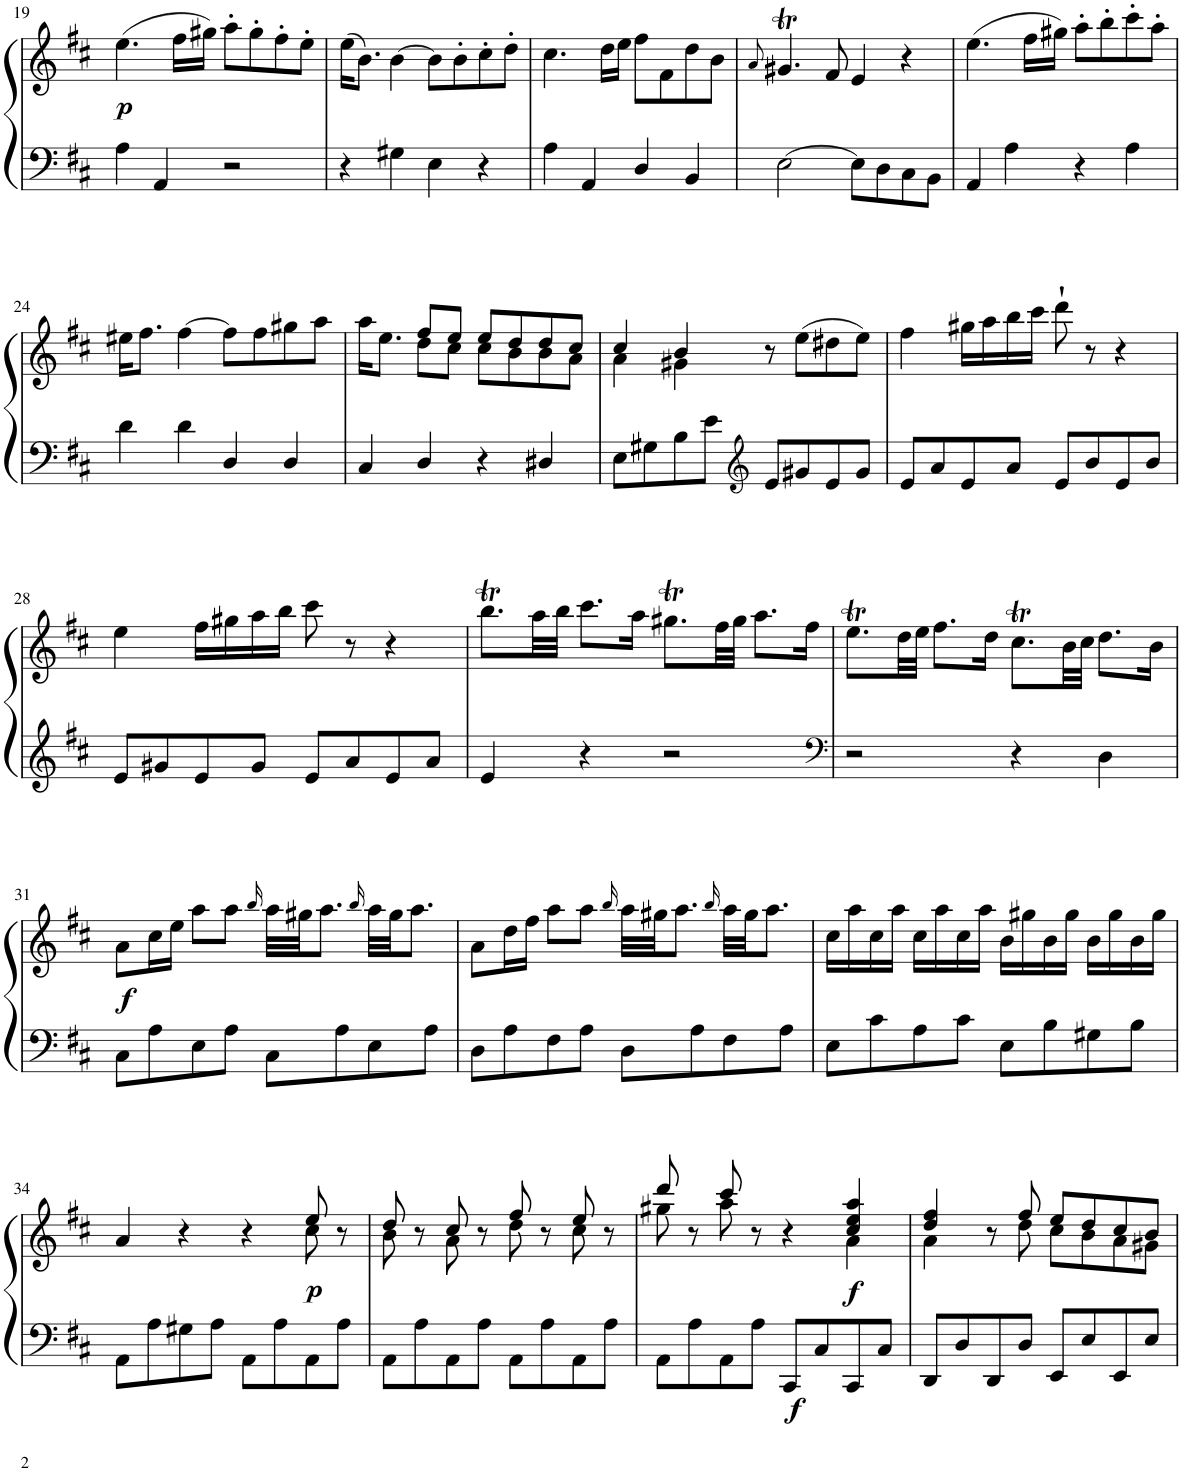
**kern	**kern	**dynam
*part1	*part1	*part1
*staff2	*staff1	*staff1/2
*I"Piano	*	*
*I'Pno.	*	*
!!LO:PB:g=z
*clefF4	*clefG2	*
*k[f#c#]	*k[f#c#]	*
*M4/4	*M4/4	*
*met(c)	*met(c)	*
=19	=19	=19
!	!	!LO:DY:b
4A\	(4.ee\	p
4AA/	.	.
.	16ff#\LL	.
.	16gg#X\JJ)	.
2r	8aa'\L	.
.	8gg#'\	.
.	8ff#'\	.
.	8ee'\J	.
=20	=20	=20
4r	(16ee\KL	.
.	8.b\J)	.
4G#X\	[4b\	.
4E\	8b\L]	.
.	8b'\	.
4r	8cc#'\	.
.	8dd'\J	.
=21	=21	=21
4A\	4.cc#\	.
4AA/	.	.
.	16dd\LL	.
.	16ee\JJ	.
4D/	8ff#\L	.
.	8f#\	.
4BB/	8dd\	.
.	8b\J	.
=22	=22	=22
.	8qa/	.
[2E\	4.g#Xt/	.
.	8f#/	.
8E\L]	4e/	.
8D\	.	.
8C#\	4r	.
8BB\J	.	.
=23	=23	=23
4AA/	(4.ee\	.
4A\	.	.
.	16ff#\LL	.
.	16gg#X\JJ)	.
4r	8aa'\L	.
.	8bb'\	.
4A\	8ccc#'\	.
.	8aa'\J	.
!!LO:LB:g=z
=24	=24	=24
4d\	16ee#X\KL	.
.	8.ff#\J	.
4d\	[4ff#\	.
4D/	8ff#\L]	.
.	8ff#\	.
4D/	8gg#X\	.
.	8aa\J	.
=25	=25	=25
*	*^	*
4C#/	16aa\KL	4ryy	.
.	8.ee\J	.	.
4D/	8ff#/L	8dd\L	.
.	8ee/J	8cc#\J	.
4r	8ee/L	8cc#\L	.
.	8dd/	8b\	.
4D#X/	8dd/	8b\	.
.	8cc#/J	8a\J	.
=26	=26	=26	=26
8E\L	4cc#/	4a\	.
8G#X\	.	.	.
8B\	4b/	4g#X\	.
8e\J	.	.	.
*clefG2	*	*	*
8e/L	8r	2ryy	.
8g#X/	(8ee\L	.	.
8e/	8dd#X\	.	.
8g#/J	8ee\J)	.	.
*	*v	*v	*
=27	=27	=27
8e/L	4ff#\	.
8a/	.	.
8e/	16gg#X\LL	.
.	16aa\	.
8a/J	16bb\	.
.	16ccc#\JJ	.
8e/L	8ddd`\	.
8b/	8r	.
8e/	4r	.
8b/J	.	.
!!LO:LB:g=z
=28	=28	=28
8e/L	4ee\	.
8g#X/	.	.
8e/	16ff#\LL	.
.	16gg#X\	.
8g#/J	16aa\	.
.	16bb\JJ	.
8e/L	8ccc#\	.
8a/	8r	.
8e/	4r	.
8a/J	.	.
=29	=29	=29
4e/	8.bbT\L	.
.	32aa\LL	.
.	32bb\JJJ	.
4r	8.ccc#\L	.
.	16aa\Jk	.
2r	8.gg#Xt\L	.
.	32ff#\LL	.
.	32gg#\JJJ	.
.	8.aa\L	.
.	16ff#\Jk	.
=30	=30	=30
*clefF4	*	*
2r	8.eeT\L	.
.	32dd\LL	.
.	32ee\JJJ	.
.	8.ff#\L	.
.	16dd\Jk	.
4r	8.cc#t\L	.
.	32b\LL	.
.	32cc#\JJJ	.
4D\	8.dd\L	.
.	16b\Jk	.
!!LO:LB:g=z
=31	=31	=31
!	!	!LO:DY:b
8C#\L	8a\L	f
8A\	16cc#\L	.
.	16ee\JJ	.
8E\	8aa\L	.
8A\J	8aa\J	.
.	16qbb/	.
8C#\L	32aa\LLL	.
.	32gg#X\JJ	.
.	8.aa\J	.
8A\	.	.
.	16qbb/	.
8E\	32aa\LLL	.
.	32gg#\JJ	.
.	8.aa\J	.
8A\J	.	.
=32	=32	=32
8D\L	8a\L	.
8A\	16dd\L	.
.	16ff#\JJ	.
8F#\	8aa\L	.
8A\J	8aa\J	.
.	16qbb/	.
8D\L	32aa\LLL	.
.	32gg#X\JJ	.
.	8.aa\J	.
8A\	.	.
.	16qbb/	.
8F#\	32aa\LLL	.
.	32gg#\JJ	.
.	8.aa\J	.
8A\J	.	.
=33	=33	=33
8E\L	16cc#\LL	.
.	16aa\	.
8c#\	16cc#\	.
.	16aa\JJ	.
8A\	16cc#\LL	.
.	16aa\	.
8c#\J	16cc#\	.
.	16aa\JJ	.
8E\L	16b\LL	.
.	16gg#X\	.
8B\	16b\	.
.	16gg#\JJ	.
8G#X\	16b\LL	.
.	16gg#\	.
8B\J	16b\	.
.	16gg#\JJ	.
!!LO:LB:g=z
=34	=34	=34
*	*^	*
8AA\L	4a/	2.ryy	.
8A\	.	.	.
8G#X\	4r	.	.
8A\J	.	.	.
8AA\L	4r	.	.
8A\	.	.	.
!	!	!	!LO:DY:b
8AA\	8ee/	8cc#\	p
8A\J	8r	8ryy	.
=35	=35	=35	=35
8AA\L	8dd/	8b\	.
8A\	8r	8ryy	.
8AA\	8cc#/	8a\	.
8A\J	8r	8ryy	.
8AA\L	8ff#/	8dd\	.
8A\	8r	8ryy	.
8AA\	8ee/	8cc#\	.
8A\J	8r	8ryy	.
=36	=36	=36	=36
8AA\L	8ddd/	8gg#X\	.
8A\	8r	8ryy	.
8AA\	8ccc#/	8aa\	.
8A\J	8r	4.ryy	.
!	!	!	!LO:DY:b=2
8CC#/L	4r	.	f
8C#/	.	.	.
!	!	!	!LO:DY:b
8CC#/	4cc#/ 4ee/ 4aa/	4a\	f
8C#/J	.	.	.
=37	=37	=37	=37
8DD/L	4dd/ 4ff#/	4a\	.
8D/	.	.	.
8DD/	8r	8ryy	.
8D/J	8ff#/	8dd\	.
8EE/L	8ee/L	8cc#\L	.
8E/	8dd/	8b\	.
8EE/	8cc#/	8a\	.
8E/J	8b/J	8g#X\J	.
*	*v	*v	*
=	=	=
*-	*-	*-
